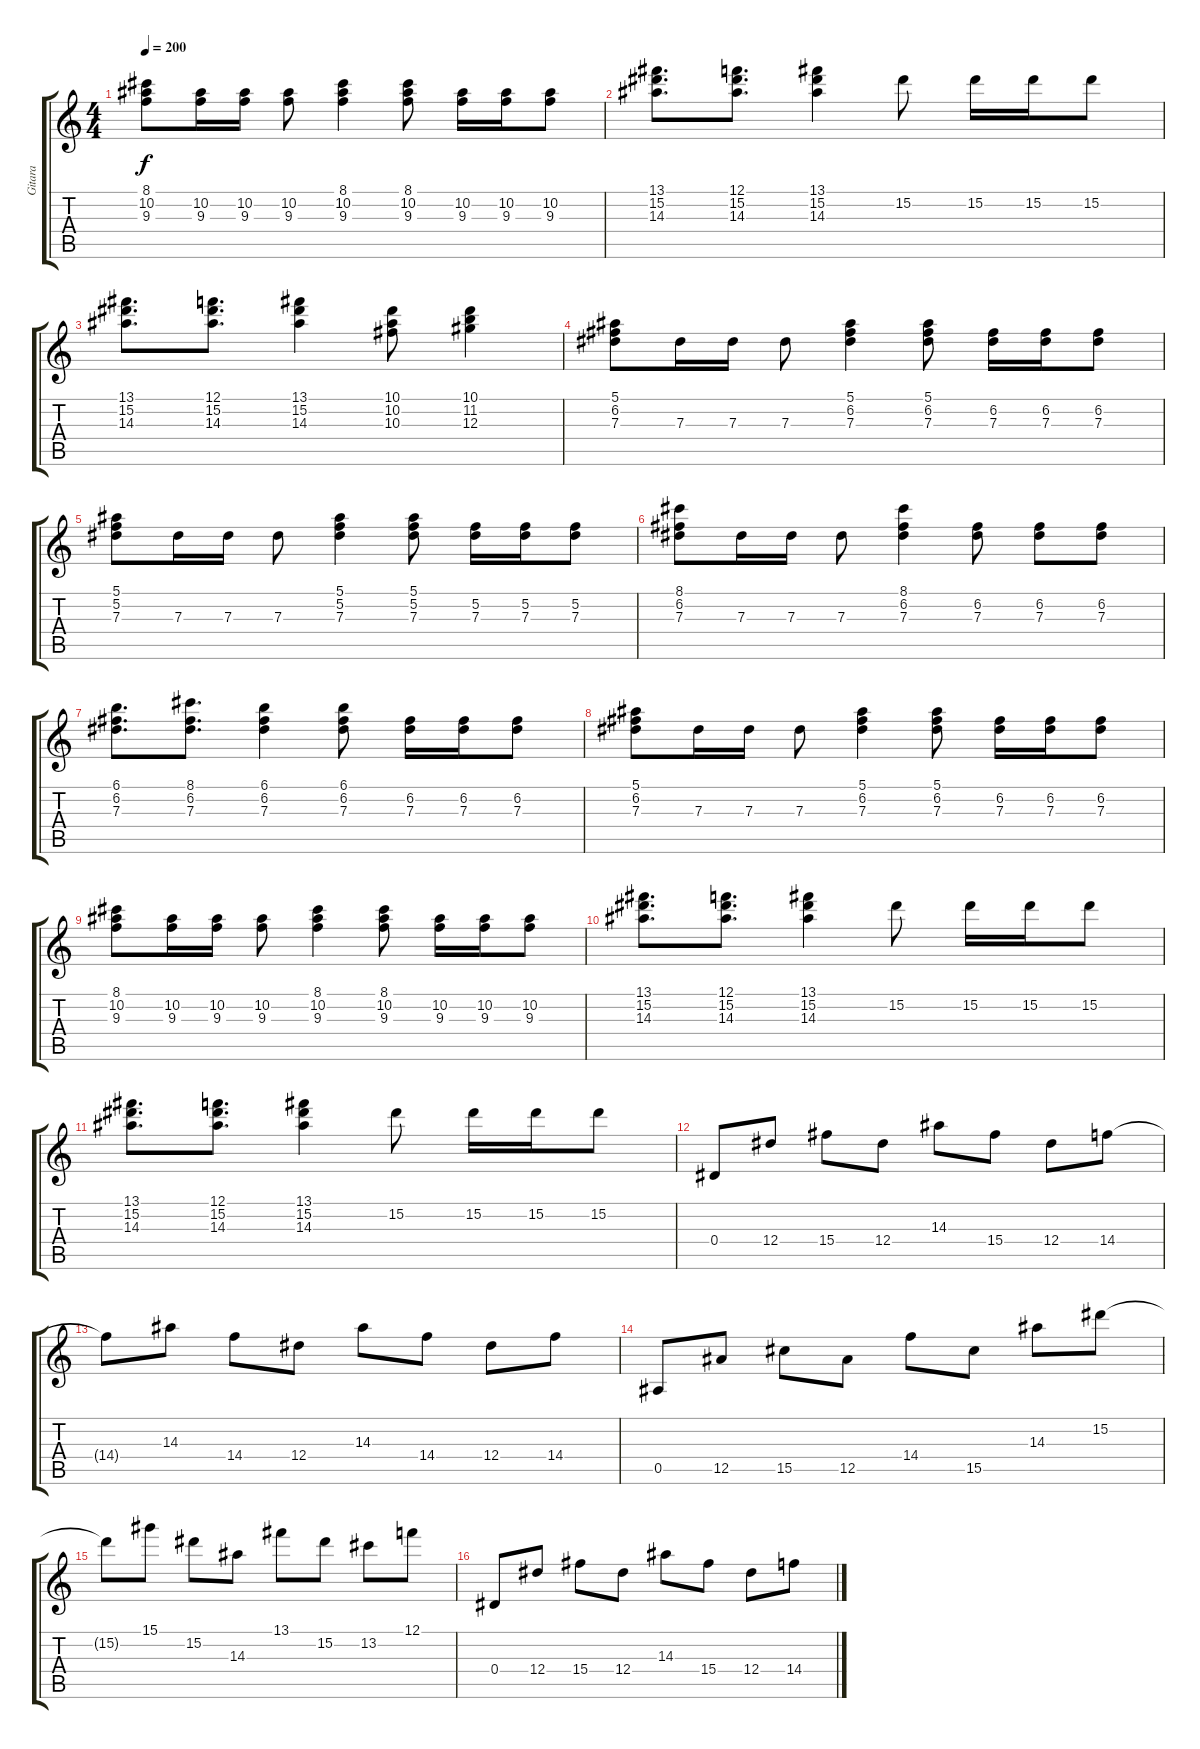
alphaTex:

\track ("Gitara " "Gitara ") {instrument overdrivenguitar}
\staff {score tabs}
\tuning (F4 C4 Ab3 Eb3 Bb2 F2) {hide}
\ts (4 4)
\tempo 200
\clef g2
\ks c
(8.1 10.2 9.3).8{dy f} (10.2 9.3).16 (10.2 9.3).16 (10.2 9.3).8 (8.1 10.2 9.3).4 (8.1 10.2 9.3).8 (10.2 9.3).16 (10.2 9.3).16 (10.2 9.3).8 |
(13.1 15.2 14.3).8{d} (12.1 15.2 14.3).8{d} (13.1 15.2 14.3).4 15.2.8 15.2.16 15.2.16 15.2.8 |
(13.1 15.2 14.3).8{d} (12.1 15.2 14.3).8{d} (13.1 15.2 14.3).4 (10.1 10.2 10.3).8 (10.1 11.2 12.3).4 |
(5.1 6.2 7.3).8 7.3.16 7.3.16 7.3.8 (5.1 6.2 7.3).4 (5.1 6.2 7.3).8 (6.2 7.3).16 (6.2 7.3).16 (6.2 7.3).8 |
(5.1 5.2 7.3).8 7.3.16 7.3.16 7.3.8 (5.1 5.2 7.3).4 (5.1 5.2 7.3).8 (5.2 7.3).16 (5.2 7.3).16 (5.2 7.3).8 |
(8.1 6.2 7.3).8 7.3.16 7.3.16 7.3.8 (8.1 6.2 7.3).4 (6.2 7.3).8 (6.2 7.3).8 (6.2 7.3).8 |
(6.1 6.2 7.3).8{d} (8.1 6.2 7.3).8{d} (6.1 6.2 7.3).4 (6.1 6.2 7.3).8 (6.2 7.3).16 (6.2 7.3).16 (6.2 7.3).8 |
(5.1 6.2 7.3).8 7.3.16 7.3.16 7.3.8 (5.1 6.2 7.3).4 (5.1 6.2 7.3).8 (6.2 7.3).16 (6.2 7.3).16 (6.2 7.3).8 |
(8.1 10.2 9.3).8 (10.2 9.3).16 (10.2 9.3).16 (10.2 9.3).8 (8.1 10.2 9.3).4 (8.1 10.2 9.3).8 (10.2 9.3).16 (10.2 9.3).16 (10.2 9.3).8 |
(13.1 15.2 14.3).8{d} (12.1 15.2 14.3).8{d} (13.1 15.2 14.3).4 15.2.8 15.2.16 15.2.16 15.2.8 |
(13.1 15.2 14.3).8{d} (12.1 15.2 14.3).8{d} (13.1 15.2 14.3).4 15.2.8 15.2.16 15.2.16 15.2.8 |
0.4.8 12.4.8 15.4.8 12.4.8 14.3.8 15.4.8 12.4.8 14.4.8 |
14.4{t}.8 14.3.8 14.4.8 12.4.8 14.3.8 14.4.8 12.4.8 14.4.8 |
0.5.8 12.5.8 15.5.8 12.5.8 14.4.8 15.5.8 14.3.8 15.2.8 |
15.2{t}.8 15.1.8 15.2.8 14.3.8 13.1.8 15.2.8 13.2.8 12.1.8 |
0.4.8 12.4.8 15.4.8 12.4.8 14.3.8 15.4.8 12.4.8 14.4.8
